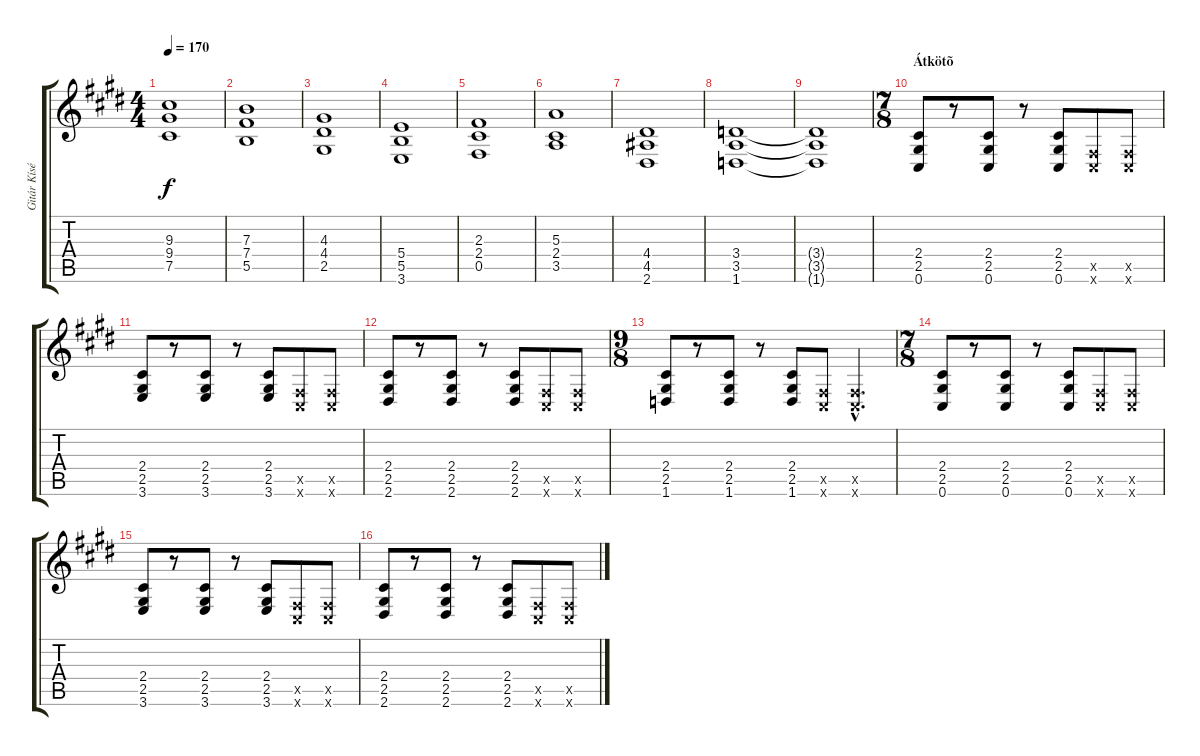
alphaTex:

\track ("Gitár Kíséret 1" "Gitár Kísé") {instrument distortionguitar}
\staff {score tabs}
\tuning (Db4 Ab3 E3 B2 Gb2 Db2) {hide}
\ts (4 4)
\tempo 170
\clef g2
\ks c#minor
(9.3 9.4 7.5).1{dy f} |
(7.3 7.4 5.5).1 |
(4.3 4.4 2.5).1 |
(5.4 5.5 3.6).1 |
(2.3 2.4 0.5).1 |
(5.3 2.4 3.5).1 |
(4.4 4.5 2.6).1 |
(3.4 3.5 1.6).1 |
(3.4{t} 3.5{t} 1.6{t}).1 |
\ts (7 8)
\section ("" "Átkötõ")
(2.4 2.5 0.6).8 r.8 (2.4 2.5 0.6).8 r.8 (2.4 2.5 0.6).8 (0.5{x} 0.6{x}).8 (0.5{x} 0.6{x}).8 |
(2.4 2.5 3.6).8 r.8 (2.4 2.5 3.6).8 r.8 (2.4 2.5 3.6).8 (0.5{x} 0.6{x}).8 (0.5{x} 0.6{x}).8 |
(2.4 2.5 2.6).8 r.8 (2.4 2.5 2.6).8 r.8 (2.4 2.5 2.6).8 (0.5{x} 0.6{x}).8 (0.5{x} 0.6{x}).8 |
\ts (9 8)
(2.4 2.5 1.6).8 r.8 (2.4 2.5 1.6).8 r.8 (2.4 2.5 1.6).8 (0.5{x} 0.6{x}).8 (0.5{hac x} 0.6{hac x}).4{d} |
\ts (7 8)
(2.4 2.5 0.6).8 r.8 (2.4 2.5 0.6).8 r.8 (2.4 2.5 0.6).8 (0.5{x} 0.6{x}).8 (0.5{x} 0.6{x}).8 |
(2.4 2.5 3.6).8 r.8 (2.4 2.5 3.6).8 r.8 (2.4 2.5 3.6).8 (0.5{x} 0.6{x}).8 (0.5{x} 0.6{x}).8 |
(2.4 2.5 2.6).8 r.8 (2.4 2.5 2.6).8 r.8 (2.4 2.5 2.6).8 (0.5{x} 0.6{x}).8 (0.5{x} 0.6{x}).8
